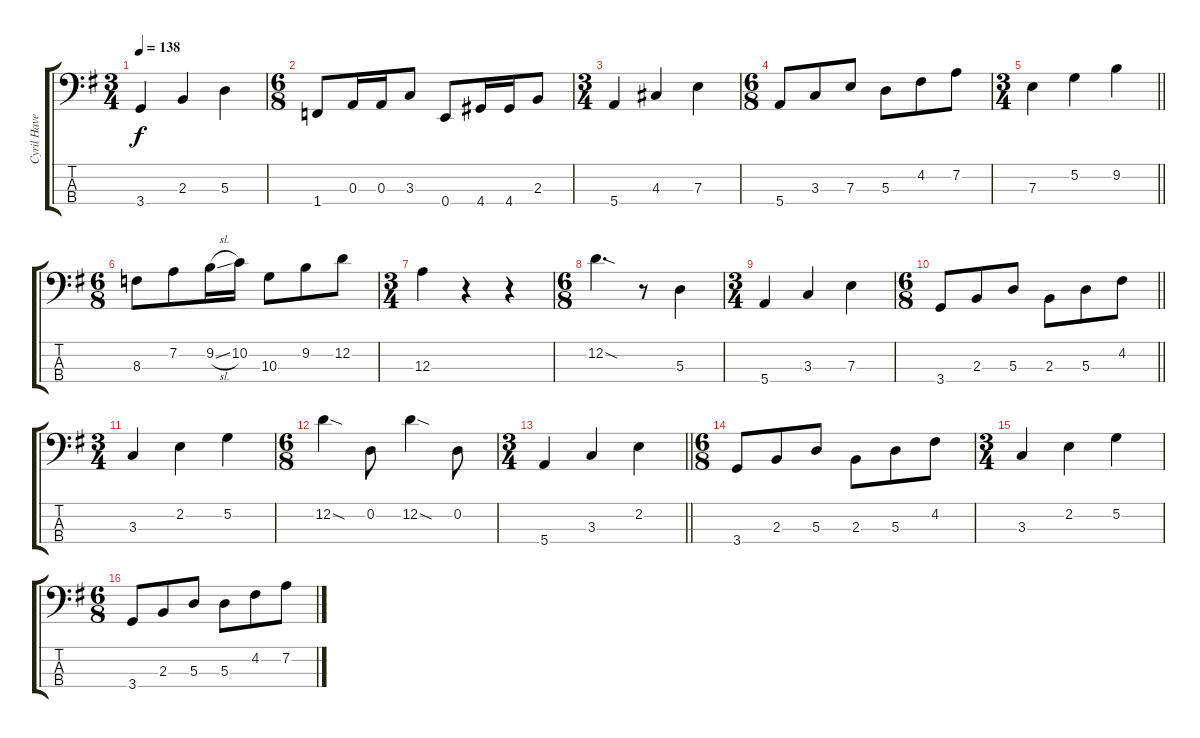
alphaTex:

\track ("Cyril Havermans Bass Guitar" "Cyril Have") {instrument electricbassfinger}
\staff {score tabs}
\tuning (G2 D2 A1 E1) {hide}
\ts (3 4)
\tempo 138
\clef f4
\ks g
3.4.4{dy f} 2.3.4 5.3.4 |
\ts (6 8)
1.4.8 0.3.16 0.3.16 3.3.8 0.4.8 4.4.16 4.4.16 2.3.8 |
\ts (3 4)
5.4.4 4.3.4 7.3.4 |
\ts (6 8)
5.4.8 3.3.8 7.3.8 5.3.8 4.2.8 7.2.8 |
\ts (3 4)
\barLineRight lightlight
7.3.4 5.2.4 9.2.4 |
\ts (6 8)
8.3.8 7.2.8 9.2{sl}.16 10.2.16 10.3.8 9.2.8 12.2.8 |
\ts (3 4)
12.3.4 r.4 r.4 |
\ts (6 8)
12.2{sod}.4{d} r.8 5.3.4 |
\ts (3 4)
5.4.4 3.3.4 7.3.4 |
\ts (6 8)
\barLineRight lightlight
3.4.8 2.3.8 5.3.8 2.3.8 5.3.8 4.2.8 |
\ts (3 4)
\section ("" " ")
3.3.4 2.2.4 5.2.4 |
\ts (6 8)
12.2{sod}.4 0.2.8 12.2{sod}.4 0.2.8 |
\ts (3 4)
\barLineRight lightlight
5.4.4 3.3.4 2.2.4 |
\ts (6 8)
3.4.8 2.3.8 5.3.8 2.3.8 5.3.8 4.2.8 |
\ts (3 4)
3.3.4 2.2.4 5.2.4 |
\ts (6 8)
3.4.8 2.3.8 5.3.8 5.3.8 4.2.8 7.2.8
